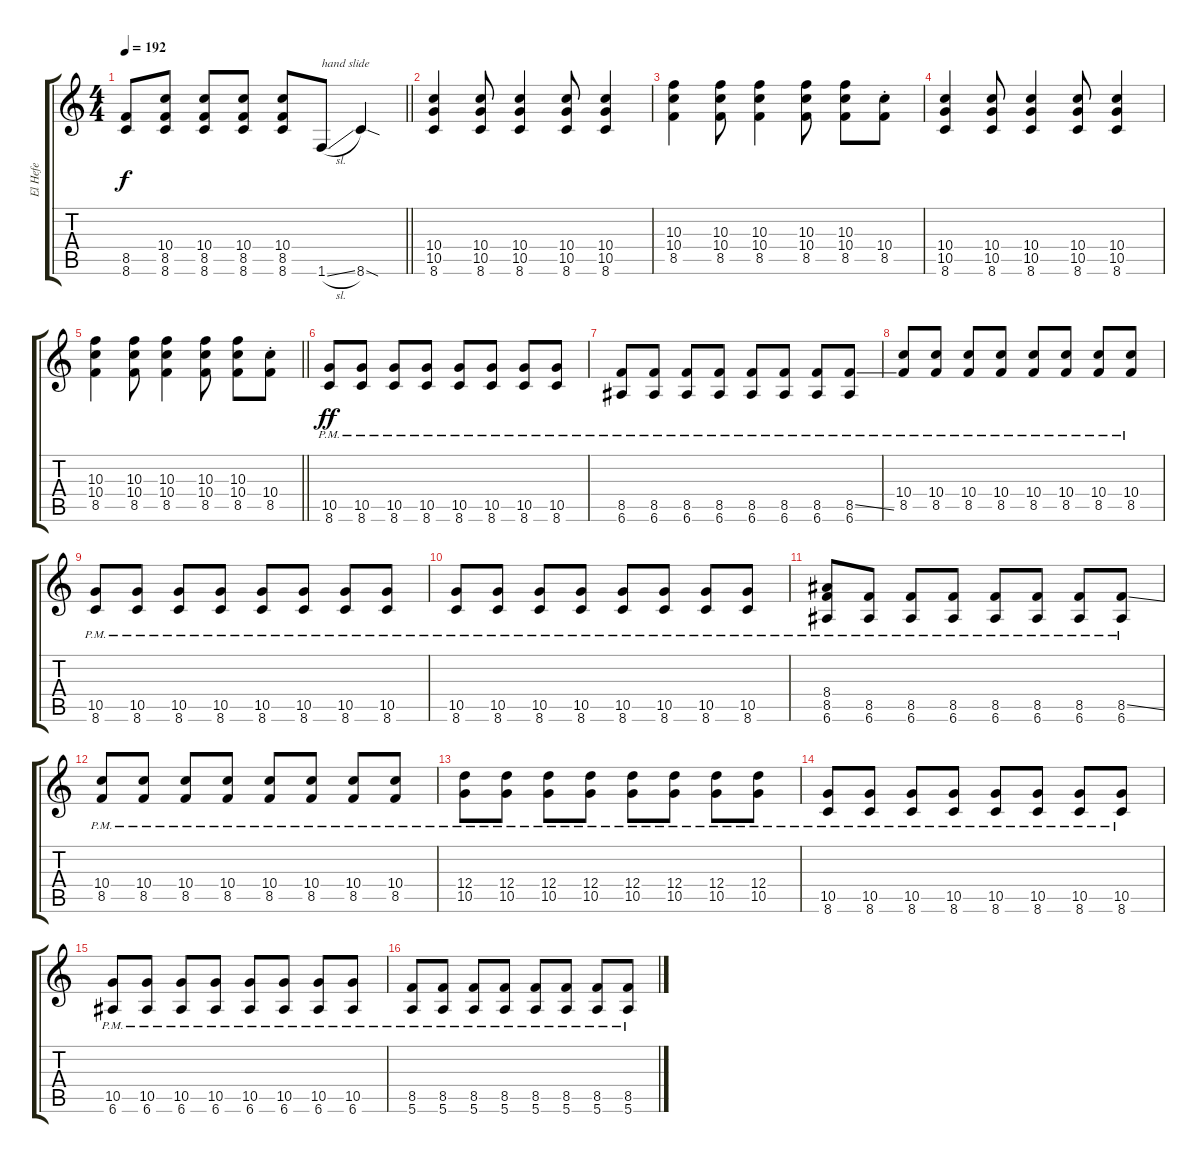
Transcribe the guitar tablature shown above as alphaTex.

\track ("El Hefe" "El Hefe") {instrument distortionguitar}
\staff {score tabs}
\tuning (E4 B3 G3 D3 A2 E2) {hide}
\ts (4 4)
\tempo 192
\clef g2
\barLineRight lightlight
\ks c
(8.5 8.6).8{dy f} (10.4 8.5 8.6).8 (10.4 8.5 8.6).8 (10.4 8.5 8.6).8 (10.4 8.5 8.6).8 1.6{sl}.8{txt "hand slide"} 8.6{sod}.4 |
\section ("" "")
(10.4 10.5 8.6).4 (10.4 10.5 8.6).8 (10.4 10.5 8.6).4 (10.4 10.5 8.6).8 (10.4 10.5 8.6).4 |
(10.3 10.4 8.5).4 (10.3 10.4 8.5).8 (10.3 10.4 8.5).4 (10.3 10.4 8.5).8 (10.3 10.4 8.5).8 (10.4{st} 8.5{st}).8 |
(10.4 10.5 8.6).4 (10.4 10.5 8.6).8 (10.4 10.5 8.6).4 (10.4 10.5 8.6).8 (10.4 10.5 8.6).4 |
\barLineRight lightlight
(10.3 10.4 8.5).4 (10.3 10.4 8.5).8 (10.3 10.4 8.5).4 (10.3 10.4 8.5).8 (10.3 10.4 8.5).8 (10.4{st} 8.5{st}).8 |
\section ("" "")
(10.5{pm} 8.6{pm}).8{dy ff} (10.5{pm} 8.6{pm}).8 (10.5{pm} 8.6{pm}).8 (10.5{pm} 8.6{pm}).8 (10.5{pm} 8.6{pm}).8 (10.5{pm} 8.6{pm}).8 (10.5{pm} 8.6{pm}).8 (10.5{pm} 8.6{pm}).8 |
(8.5{pm} 6.6{pm}).8 (8.5{pm} 6.6{pm}).8 (8.5{pm} 6.6{pm}).8 (8.5{pm} 6.6{pm}).8 (8.5{pm} 6.6{pm}).8 (8.5{pm} 6.6{pm}).8 (8.5{pm} 6.6{pm}).8 (8.5{ss pm} 6.6{pm}).8 |
(10.4{pm} 8.5{pm}).8 (10.4{pm} 8.5{pm}).8 (10.4{pm} 8.5{pm}).8 (10.4{pm} 8.5{pm}).8 (10.4{pm} 8.5{pm}).8 (10.4{pm} 8.5{pm}).8 (10.4{pm} 8.5{pm}).8 (10.4{pm} 8.5{pm}).8 |
(10.5{pm} 8.6{pm}).8 (10.5{pm} 8.6{pm}).8 (10.5{pm} 8.6{pm}).8 (10.5{pm} 8.6{pm}).8 (10.5{pm} 8.6{pm}).8 (10.5{pm} 8.6{pm}).8 (10.5{pm} 8.6{pm}).8 (10.5{pm} 8.6{pm}).8 |
(10.5{pm} 8.6{pm}).8 (10.5{pm} 8.6{pm}).8 (10.5{pm} 8.6{pm}).8 (10.5{pm} 8.6{pm}).8 (10.5{pm} 8.6{pm}).8 (10.5{pm} 8.6{pm}).8 (10.5{pm} 8.6{pm}).8 (10.5{pm} 8.6{pm}).8 |
(8.4{pm} 8.5{pm} 6.6{pm}).8 (8.5{pm} 6.6{pm}).8 (8.5{pm} 6.6{pm}).8 (8.5{pm} 6.6{pm}).8 (8.5{pm} 6.6{pm}).8 (8.5{pm} 6.6{pm}).8 (8.5{pm} 6.6{pm}).8 (8.5{ss pm} 6.6{pm}).8 |
(10.4{pm} 8.5{pm}).8 (10.4{pm} 8.5{pm}).8 (10.4{pm} 8.5{pm}).8 (10.4{pm} 8.5{pm}).8 (10.4{pm} 8.5{pm}).8 (10.4{pm} 8.5{pm}).8 (10.4{pm} 8.5{pm}).8 (10.4{pm} 8.5{pm}).8 |
(12.4{pm} 10.5{pm}).8 (12.4{pm} 10.5{pm}).8 (12.4{pm} 10.5{pm}).8 (12.4{pm} 10.5{pm}).8 (12.4{pm} 10.5{pm}).8 (12.4{pm} 10.5{pm}).8 (12.4{pm} 10.5{pm}).8 (12.4{pm} 10.5{pm}).8 |
(10.5{pm} 8.6{pm}).8 (10.5{pm} 8.6{pm}).8 (10.5{pm} 8.6{pm}).8 (10.5{pm} 8.6{pm}).8 (10.5{pm} 8.6{pm}).8 (10.5{pm} 8.6{pm}).8 (10.5{pm} 8.6{pm}).8 (10.5{pm} 8.6{pm}).8 |
(10.5{pm} 6.6{pm}).8 (10.5{pm} 6.6{pm}).8 (10.5{pm} 6.6{pm}).8 (10.5{pm} 6.6{pm}).8 (10.5{pm} 6.6{pm}).8 (10.5{pm} 6.6{pm}).8 (10.5{pm} 6.6{pm}).8 (10.5{pm} 6.6{pm}).8 |
(8.5{pm} 5.6{pm}).8 (8.5{pm} 5.6{pm}).8 (8.5{pm} 5.6{pm}).8 (8.5{pm} 5.6{pm}).8 (8.5{pm} 5.6{pm}).8 (8.5{pm} 5.6{pm}).8 (8.5{pm} 5.6{pm}).8 (8.5{pm} 5.6{pm}).8
